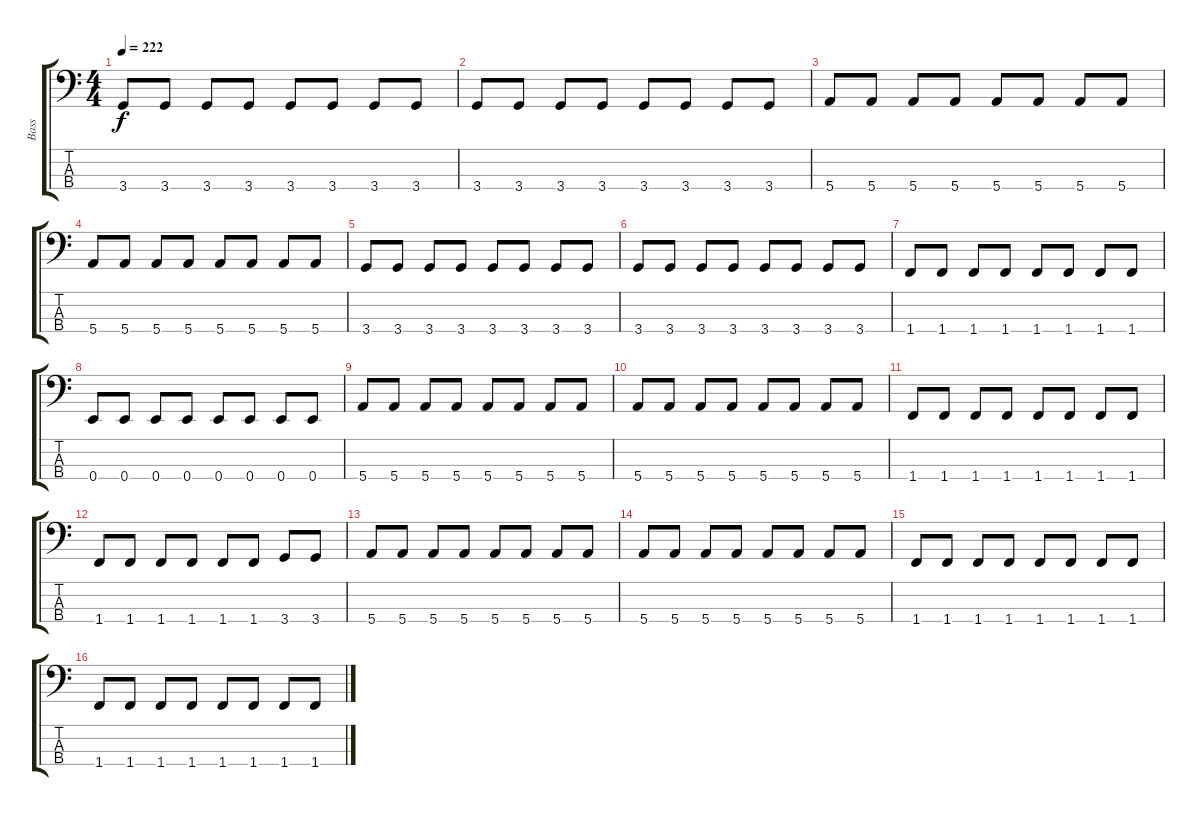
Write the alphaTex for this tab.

\track ("Bass" "Bass") {instrument electricbassfinger}
\staff {score tabs}
\tuning (G2 D2 A1 E1) {hide}
\ts (4 4)
\tempo 222
\clef f4
\ks c
3.4.8{dy f} 3.4.8 3.4.8 3.4.8 3.4.8 3.4.8 3.4.8 3.4.8 |
3.4.8 3.4.8 3.4.8 3.4.8 3.4.8 3.4.8 3.4.8 3.4.8 |
5.4.8 5.4.8 5.4.8 5.4.8 5.4.8 5.4.8 5.4.8 5.4.8 |
5.4.8 5.4.8 5.4.8 5.4.8 5.4.8 5.4.8 5.4.8 5.4.8 |
3.4.8 3.4.8 3.4.8 3.4.8 3.4.8 3.4.8 3.4.8 3.4.8 |
3.4.8 3.4.8 3.4.8 3.4.8 3.4.8 3.4.8 3.4.8 3.4.8 |
1.4.8 1.4.8 1.4.8 1.4.8 1.4.8 1.4.8 1.4.8 1.4.8 |
0.4.8 0.4.8 0.4.8 0.4.8 0.4.8 0.4.8 0.4.8 0.4.8 |
5.4.8 5.4.8 5.4.8 5.4.8 5.4.8 5.4.8 5.4.8 5.4.8 |
5.4.8 5.4.8 5.4.8 5.4.8 5.4.8 5.4.8 5.4.8 5.4.8 |
1.4.8 1.4.8 1.4.8 1.4.8 1.4.8 1.4.8 1.4.8 1.4.8 |
1.4.8 1.4.8 1.4.8 1.4.8 1.4.8 1.4.8 3.4.8 3.4.8 |
5.4.8 5.4.8 5.4.8 5.4.8 5.4.8 5.4.8 5.4.8 5.4.8 |
5.4.8 5.4.8 5.4.8 5.4.8 5.4.8 5.4.8 5.4.8 5.4.8 |
1.4.8 1.4.8 1.4.8 1.4.8 1.4.8 1.4.8 1.4.8 1.4.8 |
1.4.8 1.4.8 1.4.8 1.4.8 1.4.8 1.4.8 1.4.8 1.4.8
